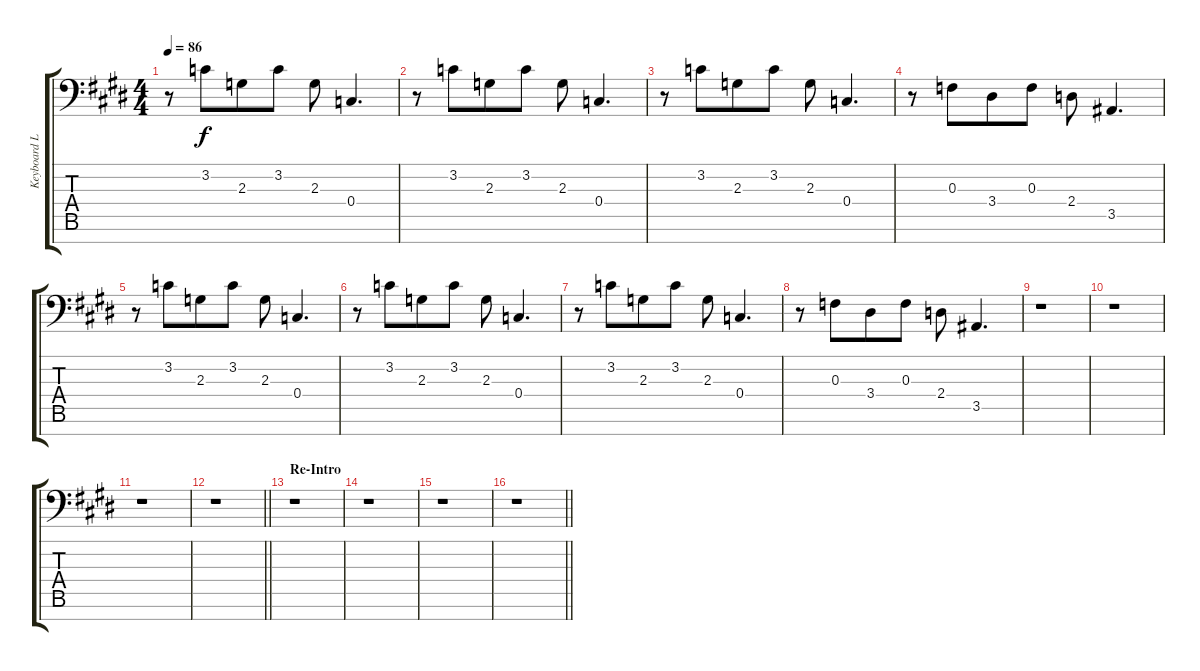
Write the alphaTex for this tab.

\track ("Keyboard LH" "Keyboard L") {instrument synthstrings1}
\staff {score tabs}
\tuning (D4 A3 F3 C3 G2 D2 Bb1) {hide}
\ts (4 4)
\tempo 86
\clef f4
\ks e
r.8{dy f} 3.2.8{beam merge} 2.3.8 3.2.8 2.3.8 0.4.4{d} |
r.8 3.2.8{beam merge} 2.3.8 3.2.8 2.3.8 0.4.4{d} |
r.8 3.2.8{beam merge} 2.3.8 3.2.8 2.3.8 0.4.4{d} |
r.8 0.3.8{beam merge} 3.4.8 0.3.8 2.4.8 3.5.4{d} |
r.8 3.2.8{beam merge} 2.3.8 3.2.8 2.3.8 0.4.4{d} |
r.8 3.2.8{beam merge} 2.3.8 3.2.8 2.3.8 0.4.4{d} |
r.8 3.2.8{beam merge} 2.3.8 3.2.8 2.3.8 0.4.4{d} |
r.8 0.3.8{beam merge} 3.4.8 0.3.8 2.4.8 3.5.4{d} |
r.1 |
r.1 |
r.1 |
\barLineRight lightlight
r.1 |
\section ("" "Re-Intro")
r.1 |
r.1 |
r.1 |
\barLineRight lightlight
r.1
